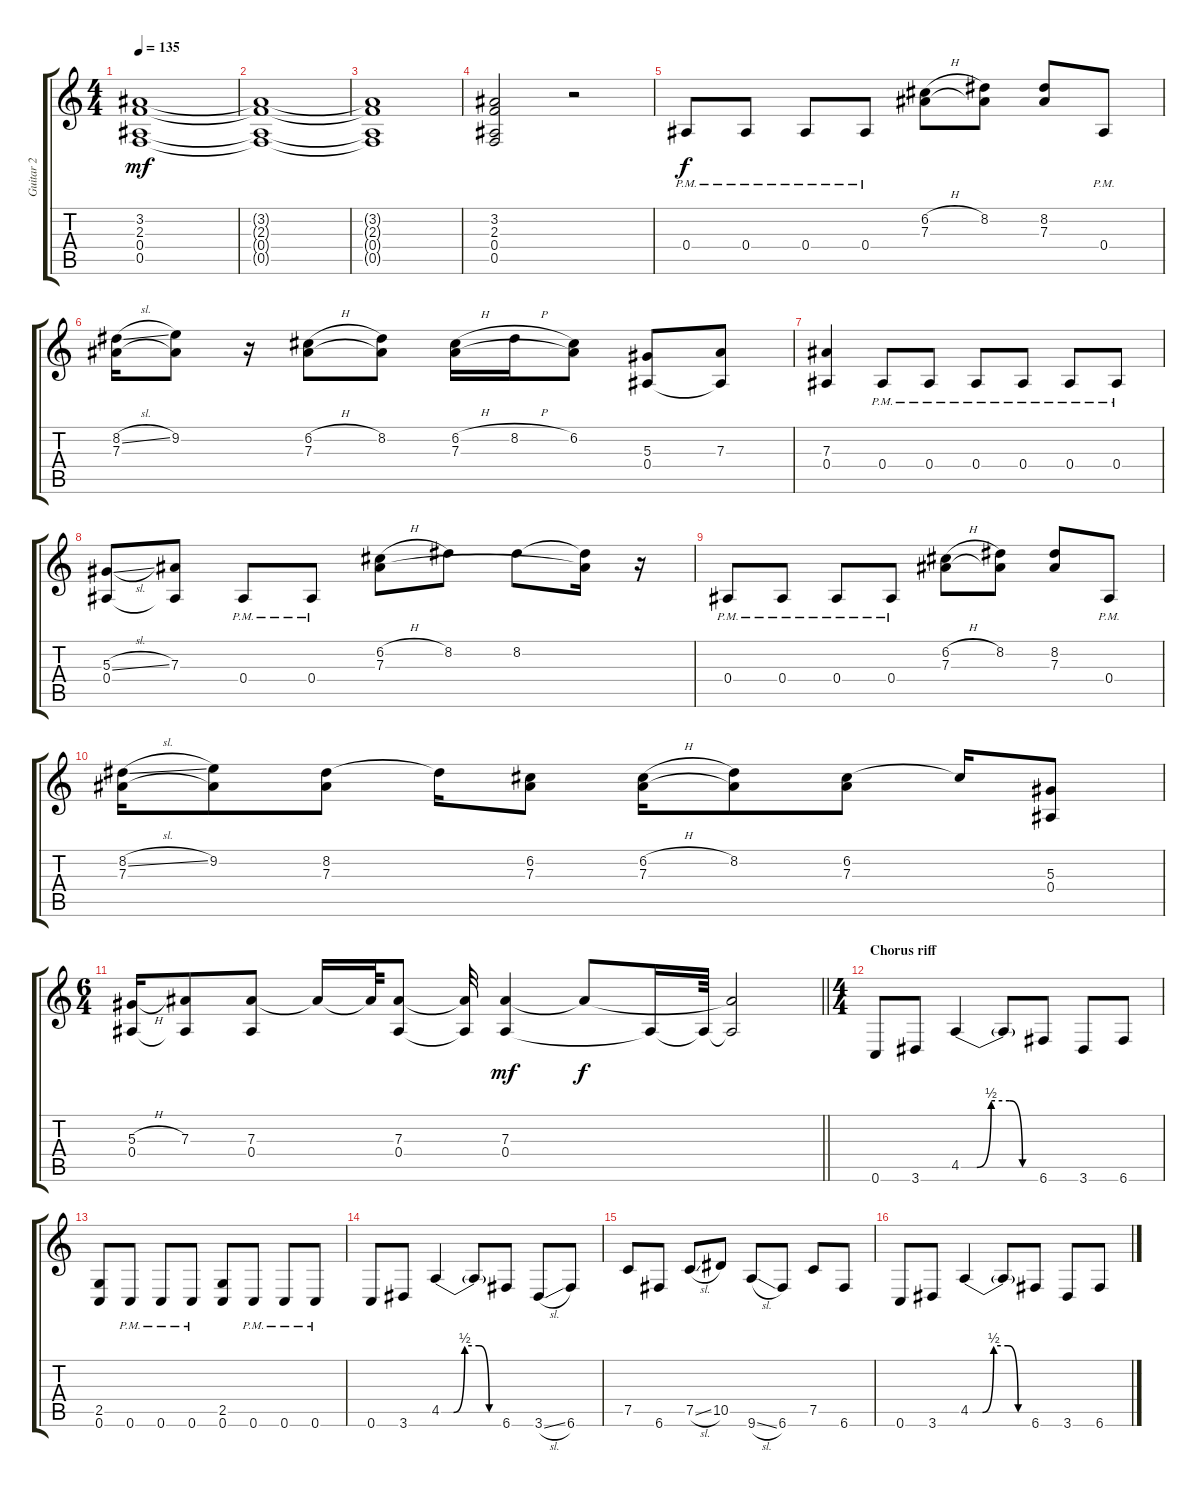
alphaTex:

\track ("Guitar 2" "Guitar 2") {instrument distortionguitar}
\staff {score tabs}
\tuning (C4 G3 Eb3 Bb2 F2 C2) {hide}
\ts (4 4)
\tempo 135
\clef g2
\ks c
(3.2{t} 2.3{t} 0.4{t} 0.5{t}).1{dy mf} |
(3.2{t} 2.3{t} 0.4{t} 0.5{t}).1 |
(3.2{t} 2.3{t} 0.4{t} 0.5{t}).1 |
(3.2 2.3 0.4 0.5).2 r.2 |
0.4{pm}.8{dy f} 0.4{pm}.8 0.4{pm}.8 0.4{pm}.8 (6.2{h} 7.3).8 (8.2 7.3{t}).8 (8.2 7.3).8 0.4{pm}.8 |
(8.2{sl} 7.3).16 (9.2 7.3{t}).8 r.16 (6.2{h} 7.3).8 (8.2 7.3{t}).8 (6.2{h} 7.3).16 8.2{h}.16 (6.2 7.3{t}).8 (5.3 0.4).8 (7.3 0.4{t}).8 |
(7.3 0.4).4 0.4{pm}.8 0.4{pm}.8 0.4{pm}.8 0.4{pm}.8 0.4{pm}.8 0.4{pm}.8 |
(5.3{sl} 0.4).8 (7.3 0.4{t}).8 0.4{pm}.8 0.4{pm}.8 (6.2{h} 7.3).8 8.2.8 8.2.8 (8.2{t} 7.3{t}).16 r.16 |
0.4{pm}.8 0.4{pm}.8 0.4{pm}.8 0.4{pm}.8 (6.2{h} 7.3).8 (8.2 7.3{t}).8 (8.2 7.3).8 0.4{pm}.8 |
(8.2{sl} 7.3).16 (9.2 7.3{t}).8 (8.2 7.3).8 8.2{t}.16 (6.2 7.3).8 (6.2{h} 7.3).16 (8.2 7.3{t}).8 (6.2 7.3).8 6.2{t}.16 (5.3 0.4).8 |
\ts (6 4)
\barLineRight lightlight
(5.3{h} 0.4).16 (7.3 0.4{t}).8 (7.3 0.4).8 7.3{t}.16 7.3{t}.64 (7.3 0.4).8 (7.3{t} 0.4{t}).32 (7.3 0.4).4{dy mf} 7.3{t}.8{dy f} 0.4{t}.16 0.4{t}.64 (7.3{t} 0.4{t}).2 |
\ts (4 4)
\section ("" "Chorus riff")
0.6.8 3.6.8 4.5{be (custom 0 0 12 0 23 2 37 2 47 0 60 0)}.4 4.5{t}.8 6.6.8 3.6.8 6.6.8 |
(2.5 0.6).8 0.6{pm}.8 0.6{pm}.8 0.6{pm}.8 (2.5 0.6).8 0.6{pm}.8 0.6{pm}.8 0.6{pm}.8 |
0.6.8 3.6.8 4.5{be (custom 0 0 12 0 23 2 37 2 47 0 60 0)}.4 4.5{t}.8 6.6.8 3.6{sl}.8 6.6.8 |
7.5.8 6.6.8 7.5{sl}.8 10.5.8 9.6{sl}.8 6.6.8 7.5.8 6.6.8 |
0.6.8 3.6.8 4.5{be (custom 0 0 12 0 23 2 37 2 47 0 60 0)}.4 4.5{t}.8 6.6.8 3.6.8 6.6.8
